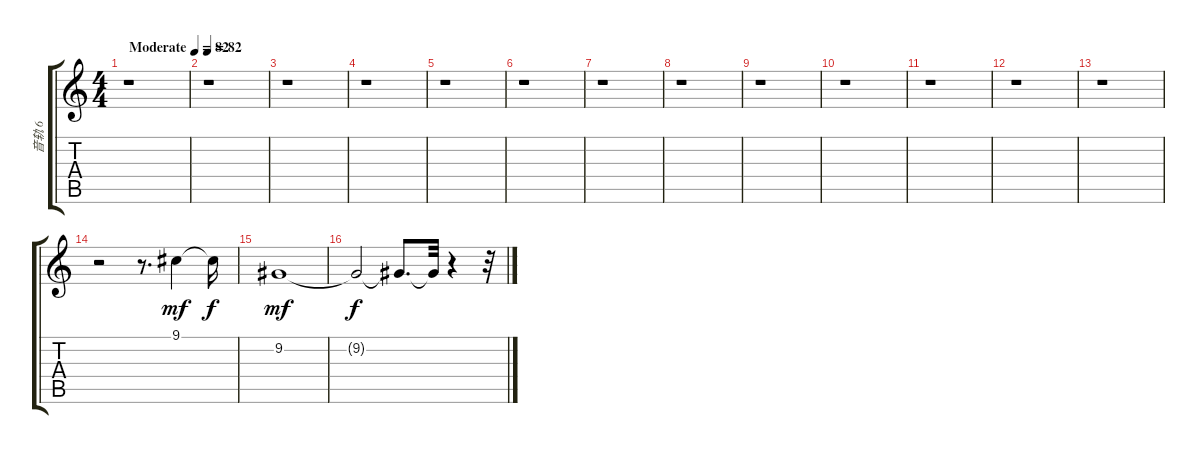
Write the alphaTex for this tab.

\track ("音轨 6" "音轨 6") {instrument lead2sawtooth}
\staff {score tabs}
\tuning (E4 B3 G3 D3 A2 E2) {hide}
\ts (4 4)
\tempo (82 "Moderate")
\clef g2
\ks c
r.1{dy mf instrument lead2sawtooth} |
\tempo 82
r.1 |
r.1 |
r.1 |
r.1 |
r.1 |
r.1 |
r.1 |
r.1 |
r.1 |
r.1 |
r.1 |
r.1 |
r.2 r.8{d} 9.1.4 9.1{t}.16{dy f} |
9.2.1{dy mf} |
9.2{t}.2{dy f} 9.2{t}.8{d} 9.2{t}.32 r.4 r.32
